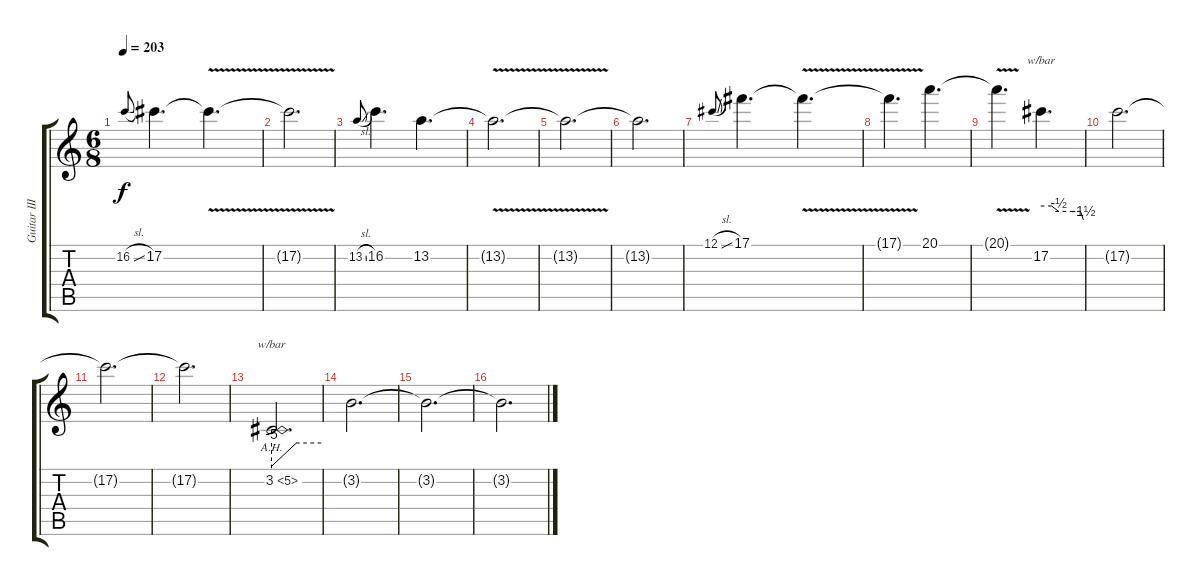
\track ("Guitar III" "Guitar III") {instrument distortionguitar}
\staff {score tabs}
\tuning (Db4 Ab3 E3 B2 Gb2 Db2) {hide}
\ts (6 8)
\tempo 203
\clef g2
\ks c
16.2{sl}.8{gr onbeat dy f} 17.2.4{d} 17.2{v t}.4{d} |
17.2{t}.2{d} |
13.2{sl}.8{gr onbeat} 16.2.4{d} 13.2.4{d} |
13.2{v t}.2{d} |
13.2{t}.2{d} |
13.2{t}.2{d volume 10} |
12.1{sl}.8{gr onbeat} 17.1.4{d volume 16} 17.1{v t}.4{d} |
17.1{t}.4{d} 20.1.4{d} |
20.1{v t}.4{d} 17.2.4{d tbe (custom default 0 0 15 0 25 -2 56 -2 60 -6)} |
17.2{t}.2{d} |
17.2{t}.2{d} |
17.2{t}.2{d} |
3.2{ah 2}.2{d tbe (custom default 0 -20 30 0 60 0) instrument guitarharmonics} |
3.2{t}.2{d} |
3.2{t}.2{d} |
3.2{t}.2{d}
